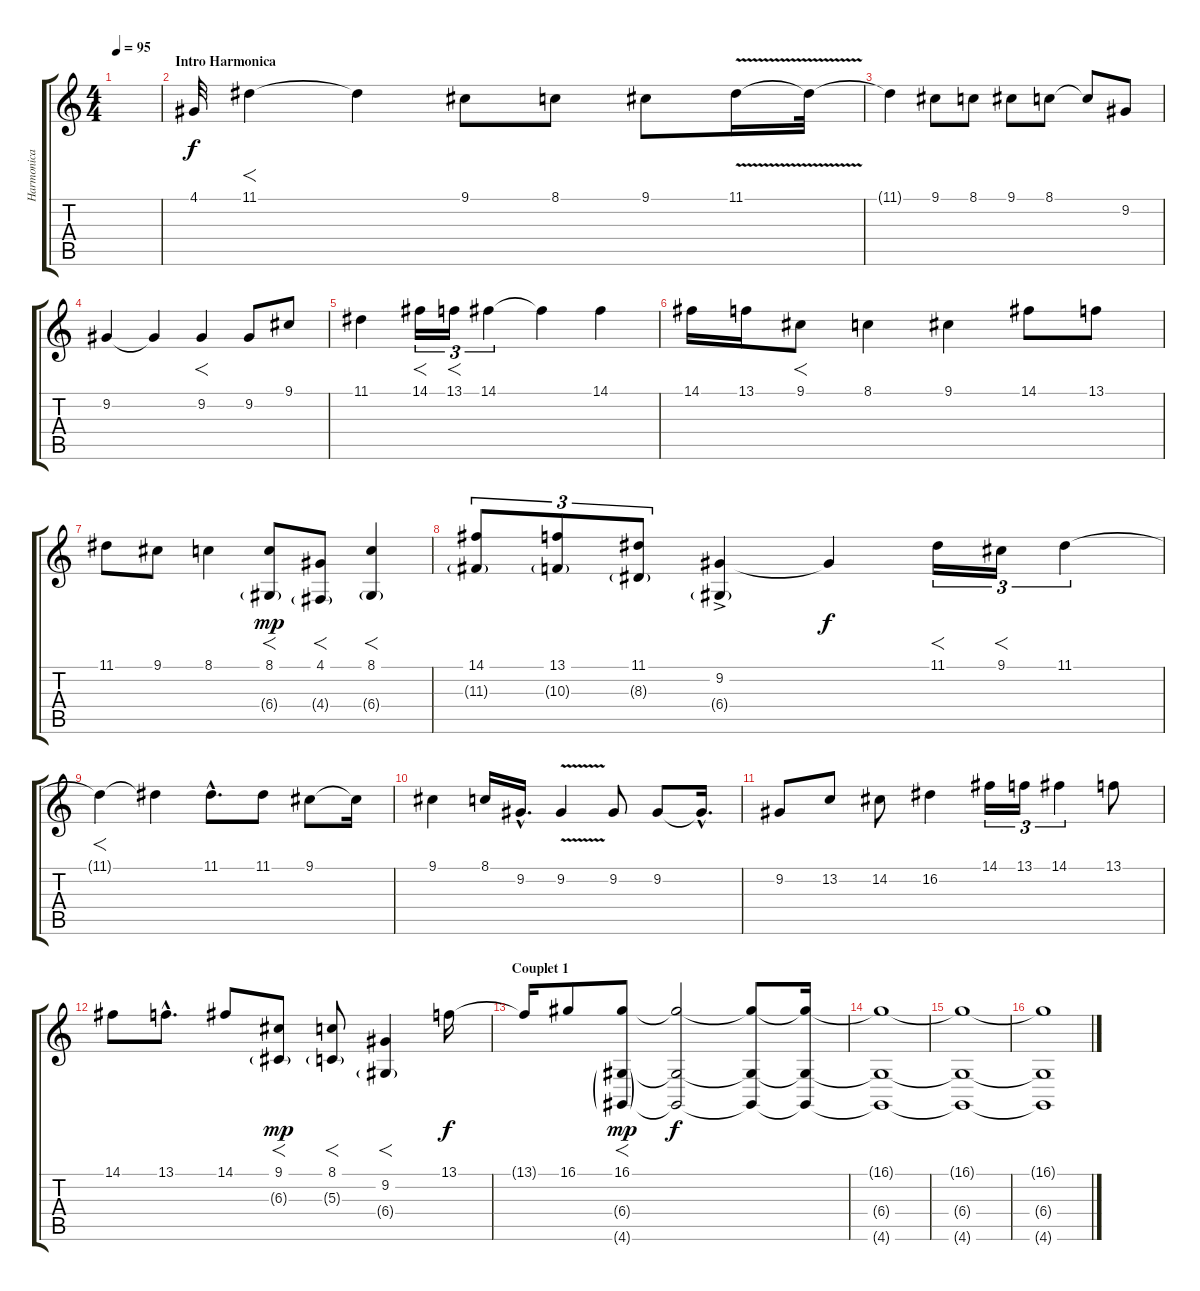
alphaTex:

\track ("Harmonica" "Harmonica") {instrument harmonica}
\staff {score tabs}
\tuning (E4 B3 G3 D3 A2 E2) {hide}
\ts (4 4)
\tempo 95
\clef g2
\ks c
|
\section ("" "Intro Harmonica")
4.1.32 11.1.4{f} 11.1{t}.4 9.1.8 8.1.8 9.1.8 11.1{v}.16 11.1{t}.32 |
11.1{t}.4 9.1.8 8.1.8 9.1.8 8.1.8 8.1{t}.8 9.2.8 |
9.2.4 9.2{t}.4 9.2.4{f} 9.2.8 9.1.8 |
11.1.4 14.1.16{f tu (3 2)} 13.1.16{f tu (3 2)} 14.1.4{tu (3 2)} 14.1{t}.4 14.1.4 |
14.1.16 13.1.16 9.1.8{f} 8.1.4 9.1.4 14.1.8 13.1.8 |
11.1.8 9.1.8 8.1.4 (8.1 6.4{g}).8{f dy mp} (4.1 4.4{g}).8{f} (8.1 6.4{g}).4{f} |
(14.1 11.3{g}).8{tu (3 2)} (13.1 10.3{g}).8{tu (3 2)} (11.1 8.3{g}).8{tu (3 2)} (9.2 6.4{g ac}).4 9.2{t}.4{dy f} 11.1.16{f tu (3 2)} 9.1.16{f tu (3 2)} 11.1.4{tu (3 2)} |
11.1{t}.4{f} 11.1{t}.4 11.1{hac}.8{d} 11.1.8 9.1.8 9.1{t}.16 |
9.1.4 8.1.16 9.2{hac}.16{d} 9.2{v}.4 9.2.8 9.2.8 9.2{hac t}.16{d} |
9.2.8 13.2.8 14.2.8 16.2.4 14.1.16{tu (3 2)} 13.1.16{tu (3 2)} 14.1.4{tu (3 2)} 13.1.8 |
14.1.8 13.1{hac}.8{d} 14.1.8 (9.1 6.3{g}).8{f dy mp} (8.1 5.3{g}).8{f} (9.2 6.4{g}).4{f} 13.1.16{dy f} |
\section ("" "Couplet 1")
13.1{t}.16 16.1.8 (16.1 6.4{g} 4.6{g}).8{f dy mp} (16.1{t} 6.4{t} 4.6{t}).2{dy f} (16.1{t} 6.4{t} 4.6{t}).8 (16.1{t} 6.4{t} 4.6{t}).16 |
(16.1{t} 6.4{t} 4.6{t}).1 |
(16.1{t} 6.4{t} 4.6{t}).1 |
(16.1{t} 6.4{t} 4.6{t}).1{volume 8}
